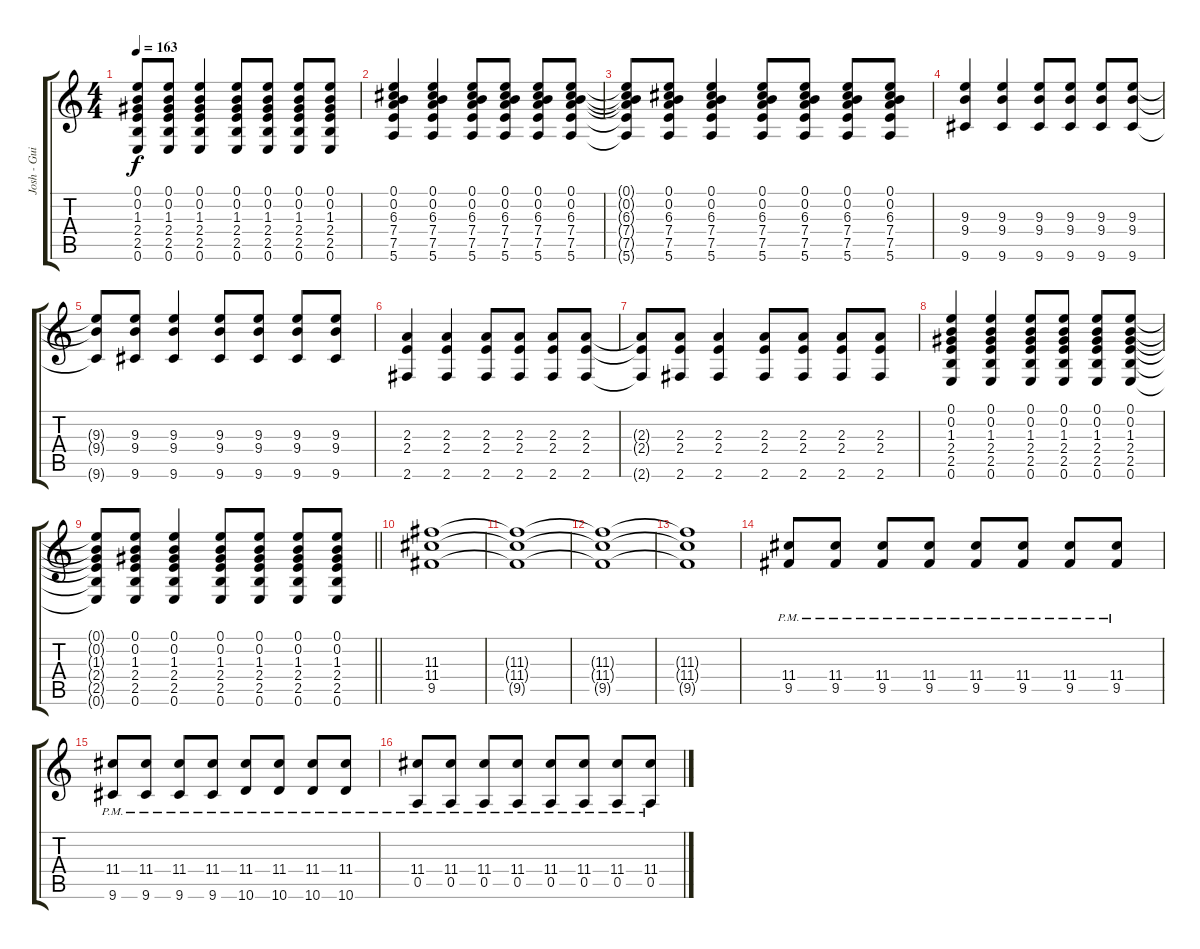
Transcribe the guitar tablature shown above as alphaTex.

\track ("Josh - Guitar" "Josh - Gui") {instrument overdrivenguitar}
\staff {score tabs}
\tuning (E4 B3 G3 D3 A2 E2) {hide}
\ts (4 4)
\tempo 163
\clef g2
\ks c
(0.1{t} 0.2{t} 1.3{t} 2.4{t} 2.5{t} 0.6{t}).8{dy f} (0.1 0.2 1.3 2.4 2.5 0.6).8 (0.1 0.2 1.3 2.4 2.5 0.6).4 (0.1 0.2 1.3 2.4 2.5 0.6).8 (0.1 0.2 1.3 2.4 2.5 0.6).8 (0.1 0.2 1.3 2.4 2.5 0.6).8 (0.1 0.2 1.3 2.4 2.5 0.6).8 |
(0.1 0.2 6.3 7.4 7.5 5.6).4 (0.1 0.2 6.3 7.4 7.5 5.6).4 (0.1 0.2 6.3 7.4 7.5 5.6).8 (0.1 0.2 6.3 7.4 7.5 5.6).8 (0.1 0.2 6.3 7.4 7.5 5.6).8 (0.1 0.2 6.3 7.4 7.5 5.6).8 |
(0.1{t} 0.2{t} 6.3{t} 7.4{t} 7.5{t} 5.6{t}).8 (0.1 0.2 6.3 7.4 7.5 5.6).8 (0.1 0.2 6.3 7.4 7.5 5.6).4 (0.1 0.2 6.3 7.4 7.5 5.6).8 (0.1 0.2 6.3 7.4 7.5 5.6).8 (0.1 0.2 6.3 7.4 7.5 5.6).8 (0.1 0.2 6.3 7.4 7.5 5.6).8 |
(9.3 9.4 9.6).4 (9.3 9.4 9.6).4 (9.3 9.4 9.6).8 (9.3 9.4 9.6).8 (9.3 9.4 9.6).8 (9.3 9.4 9.6).8 |
(9.3{t} 9.4{t} 9.6{t}).8 (9.3 9.4 9.6).8 (9.3 9.4 9.6).4 (9.3 9.4 9.6).8 (9.3 9.4 9.6).8 (9.3 9.4 9.6).8 (9.3 9.4 9.6).8 |
(2.3 2.4 2.6).4 (2.3 2.4 2.6).4 (2.3 2.4 2.6).8 (2.3 2.4 2.6).8 (2.3 2.4 2.6).8 (2.3 2.4 2.6).8 |
(2.3{t} 2.4{t} 2.6{t}).8 (2.3 2.4 2.6).8 (2.3 2.4 2.6).4 (2.3 2.4 2.6).8 (2.3 2.4 2.6).8 (2.3 2.4 2.6).8 (2.3 2.4 2.6).8 |
(0.1 0.2 1.3 2.4 2.5 0.6).4 (0.1 0.2 1.3 2.4 2.5 0.6).4 (0.1 0.2 1.3 2.4 2.5 0.6).8 (0.1 0.2 1.3 2.4 2.5 0.6).8 (0.1 0.2 1.3 2.4 2.5 0.6).8 (0.1 0.2 1.3 2.4 2.5 0.6).8 |
\barLineRight lightlight
(0.1{t} 0.2{t} 1.3{t} 2.4{t} 2.5{t} 0.6{t}).8 (0.1 0.2 1.3 2.4 2.5 0.6).8 (0.1 0.2 1.3 2.4 2.5 0.6).4 (0.1 0.2 1.3 2.4 2.5 0.6).8 (0.1 0.2 1.3 2.4 2.5 0.6).8 (0.1 0.2 1.3 2.4 2.5 0.6).8 (0.1 0.2 1.3 2.4 2.5 0.6).8 |
(11.3 11.4 9.5).1 |
(11.3{t} 11.4{t} 9.5{t}).1 |
(11.3{t} 11.4{t} 9.5{t}).1 |
(11.3{t} 11.4{t} 9.5{t}).1 |
(11.4{pm} 9.5{pm}).8 (11.4{pm} 9.5{pm}).8 (11.4{pm} 9.5{pm}).8 (11.4{pm} 9.5{pm}).8 (11.4{pm} 9.5{pm}).8 (11.4{pm} 9.5{pm}).8 (11.4{pm} 9.5{pm}).8 (11.4{pm} 9.5{pm}).8 |
(11.4{pm} 9.6{pm}).8 (11.4{pm} 9.6{pm}).8 (11.4{pm} 9.6{pm}).8 (11.4{pm} 9.6{pm}).8 (11.4{pm} 10.6{pm}).8 (11.4{pm} 10.6{pm}).8 (11.4{pm} 10.6{pm}).8 (11.4{pm} 10.6{pm}).8 |
(11.4{pm} 0.5{pm}).8 (11.4{pm} 0.5{pm}).8 (11.4{pm} 0.5{pm}).8 (11.4{pm} 0.5{pm}).8 (11.4{pm} 0.5{pm}).8 (11.4{pm} 0.5{pm}).8 (11.4{pm} 0.5{pm}).8 (11.4{pm} 0.5{pm}).8
